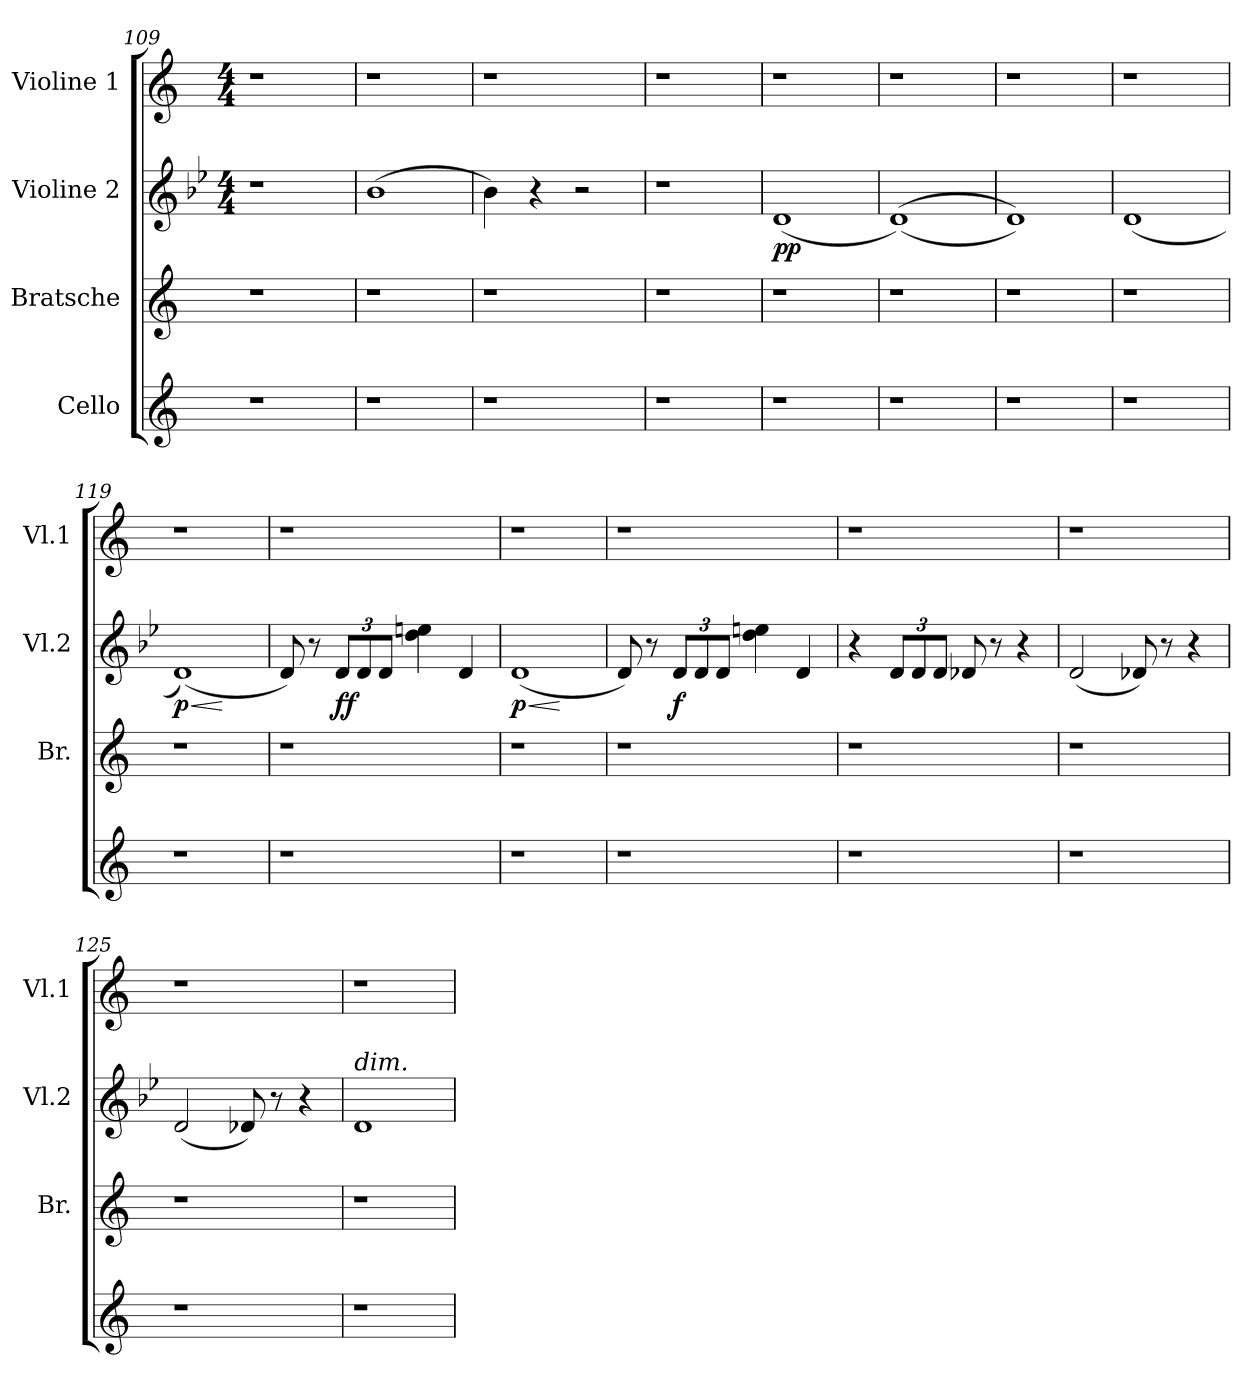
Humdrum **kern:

**kern	**kern	**kern	**dynam	**kern
*part4	*part3	*part2	*part2	*part1
*staff4	*staff3	*staff2	*staff2	*staff1
*I"Cello	*I"Bratsche	*I"Violine 2	*	*I"Violine 1
*	*I'Br.	*I'Vl.2	*	*I'Vl.1
*clefG2	*clefG2	*clefG2	*	*clefG2
*k[]	*k[]	*k[b-e-]	*	*k[]
*	*	*M4/4	*	*M4/4
=109	=109	=109	=109	=109
1r	1r	1r	.	1r
=110	=110	=110	=110	=110
1r	1r	1r	.	1r
!!LO:LB:g=z
=111	=111	=111	=111	=111
1r	1r	1r	.	1r
=112	=112	=112	=112	=112
1r	1r	(1b-	.	1r
=113	=113	=113	=113	=113
1r	1r	4b-\)	.	1r
.	.	4r	.	.
.	.	2r	.	.
=114	=114	=114	=114	=114
1r	1r	1r	.	1r
=115	=115	=115	=115	=115
!	!	!	!LO:DY:b	!
1r	1r	(1d	pp	1r
=116	=116	=116	=116	=116
1r	1r	((1d)	.	1r
=117	=117	=117	=117	=117
1r	1r	1d))	.	1r
!!LO:LB:g=z
=118	=118	=118	=118	=118
1r	1r	(1d	.	1r
=119	=119	=119	=119	=119
!	!	!	!LO:HP:b	!
!	!	!	!LO:DY:n=1:b	!
1r	1r	(1d)	< p	1r
.	.	.	[	.
=120	=120	=120	=120	=120
1r	1r	8d/)	.	1r
.	.	8r	.	.
*	*	*Xbrackettup	*	*
!	!	!	!LO:DY:b	!
.	.	12d/L	ff	.
.	.	12d/	.	.
.	.	12d/J	.	.
.	.	4dd\ 4een\	.	.
.	.	4d/	.	.
=121	=121	=121	=121	=121
!	!	!	!LO:HP:b	!
!	!	!	!LO:DY:n=1:b	!
1r	1r	(1d	< p	1r
.	.	.	[	.
=122	=122	=122	=122	=122
1r	1r	8d/)	.	1r
.	.	8r	.	.
!	!	!	!LO:DY:b	!
.	.	12d/L	f	.
.	.	12d/	.	.
.	.	12d/J	.	.
.	.	4dd\ 4een\	.	.
.	.	4d/	.	.
!!LO:PB:g=z
=123	=123	=123	=123	=123
1r	1r	4r	.	1r
.	.	12d/L	.	.
.	.	12d/	.	.
.	.	12d/J	.	.
.	.	8d-X/	.	.
.	.	8r	.	.
.	.	4r	.	.
=124	=124	=124	=124	=124
1r	1r	(2d/	.	1r
.	.	8d-X/)	.	.
.	.	8r	.	.
.	.	4r	.	.
=125	=125	=125	=125	=125
1r	1r	(2d/	.	1r
.	.	8d-X/)	.	.
.	.	8r	.	.
.	.	4r	.	.
=126	=126	=126	=126	=126
!	!	!LO:TX:a:i:t=dim.	!	!
1r	1r	1d	.	1r
=	=	=	=	=
*-	*-	*-	*-	*-
